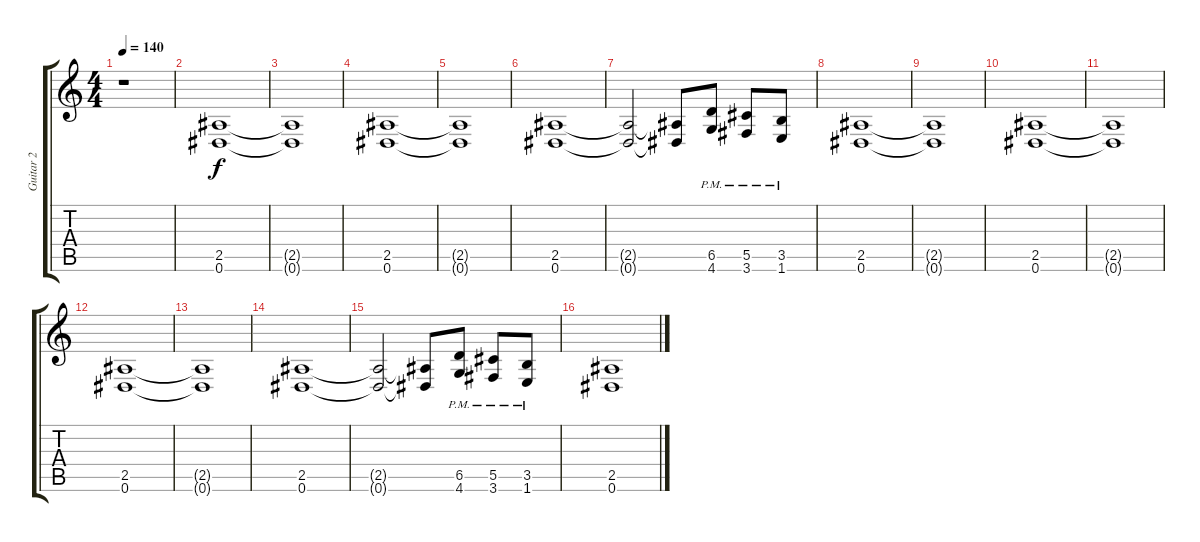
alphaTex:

\track ("Guitar 2" "Guitar 2") {instrument distortionguitar}
\staff {score tabs}
\tuning (Eb4 Bb3 Gb3 Db3 Ab2 Eb2) {hide}
\ts (4 4)
\tempo 140
\clef g2
\ks c
r.1{dy f instrument distortionguitar} |
(2.5 0.6).1 |
(2.5{t} 0.6{t}).1 |
(2.5 0.6).1 |
(2.5{t} 0.6{t}).1 |
(2.5 0.6).1 |
(2.5{t} 0.6{t}).2 (2.5{t} 0.6{t}).8 (6.5{pm} 4.6{pm}).8 (5.5{pm} 3.6{pm}).8 (3.5{pm} 1.6{pm}).8 |
(2.5 0.6).1 |
(2.5{t} 0.6{t}).1 |
(2.5 0.6).1 |
(2.5{t} 0.6{t}).1 |
(2.5 0.6).1 |
(2.5{t} 0.6{t}).1 |
(2.5 0.6).1 |
(2.5{t} 0.6{t}).2 (2.5{t} 0.6{t}).8 (6.5{pm} 4.6{pm}).8 (5.5{pm} 3.6{pm}).8 (3.5{pm} 1.6{pm}).8 |
(2.5 0.6).1
